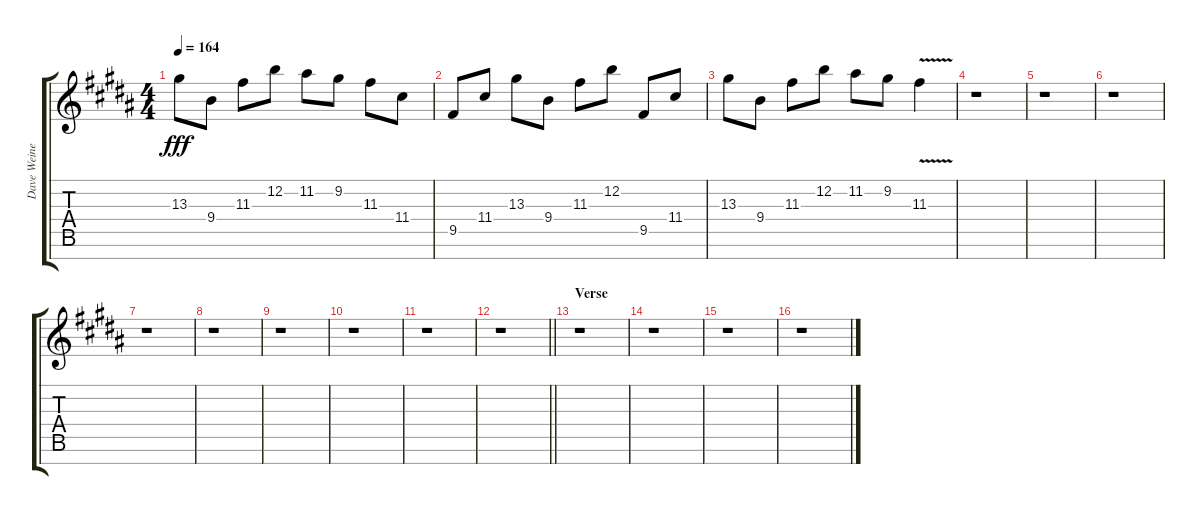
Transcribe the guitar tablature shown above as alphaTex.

\track ("Dave Weiner" "Dave Weine") {instrument distortionguitar}
\staff {score tabs}
\tuning (E4 B3 G3 D3 A2 E2 B1) {hide}
\ts (4 4)
\tempo 164
\clef g2
\ks b
13.3.8{dy fff} 9.4.8 11.3.8 12.2.8 11.2.8 9.2.8 11.3.8 11.4.8 |
9.5.8 11.4.8 13.3.8 9.4.8 11.3.8 12.2.8 9.5.8 11.4.8 |
13.3.8 9.4.8 11.3.8 12.2.8 11.2.8 9.2.8 11.3{v}.4 |
r.1 |
r.1 |
r.1 |
r.1 |
r.1 |
r.1 |
r.1 |
r.1 |
\barLineRight lightlight
r.1 |
\section ("" "Verse ")
r.1 |
r.1 |
r.1 |
r.1
